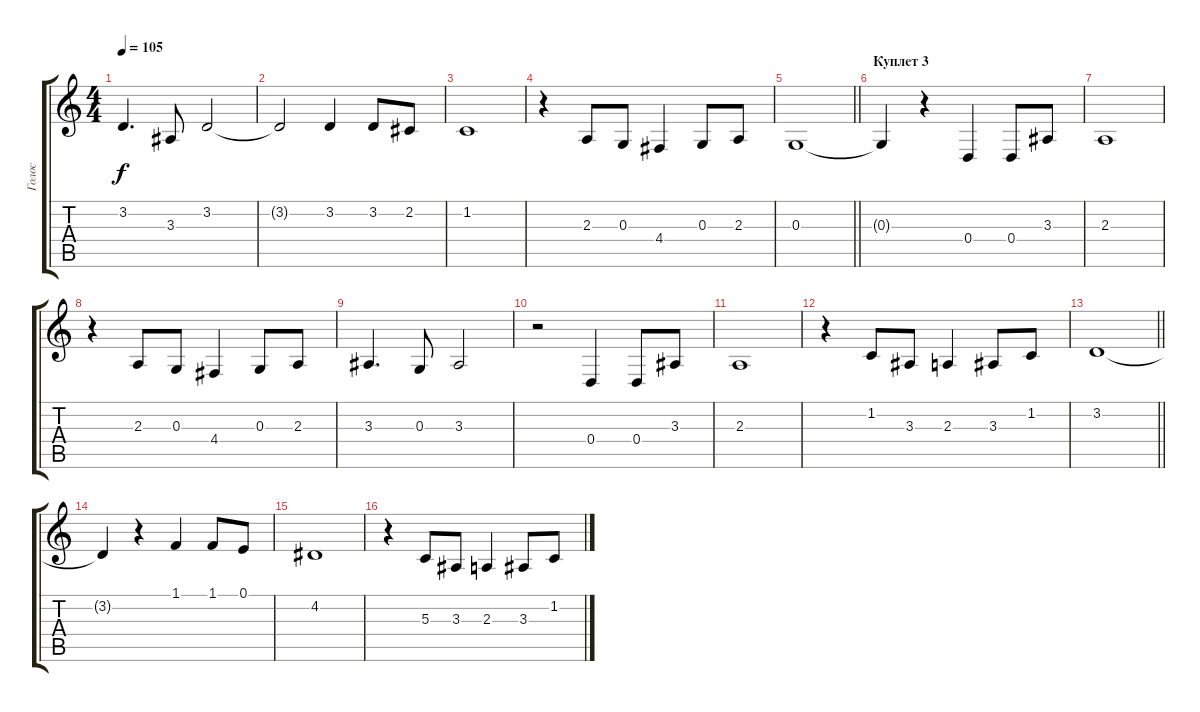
\track ("Голос" "Голос") {solo instrument panflute}
\staff {score tabs}
\tuning (E4 B3 G3 D3 A2 E2) {hide}
\ts (4 4)
\tempo 105
\clef g2
\ks c
3.2.4{d dy f} 3.3.8 3.2.2 |
3.2{t}.2 3.2.4 3.2.8 2.2.8 |
1.2.1 |
r.4 2.3.8 0.3.8 4.4.4 0.3.8 2.3.8 |
\barLineRight lightlight
0.3.1 |
\section ("" "Куплет 3")
0.3{t}.4 r.4 0.4.4 0.4.8 3.3.8 |
2.3.1 |
r.4 2.3.8 0.3.8 4.4.4 0.3.8 2.3.8 |
3.3.4{d} 0.3.8 3.3.2 |
r.2 0.4.4 0.4.8 3.3.8 |
2.3.1 |
r.4 1.2.8 3.3.8 2.3.4 3.3.8 1.2.8 |
\barLineRight lightlight
3.2.1 |
\section ("" "")
3.2{t}.4 r.4 1.1.4 1.1.8 0.1.8 |
4.2.1 |
r.4 5.3.8 3.3.8 2.3.4 3.3.8 1.2.8
